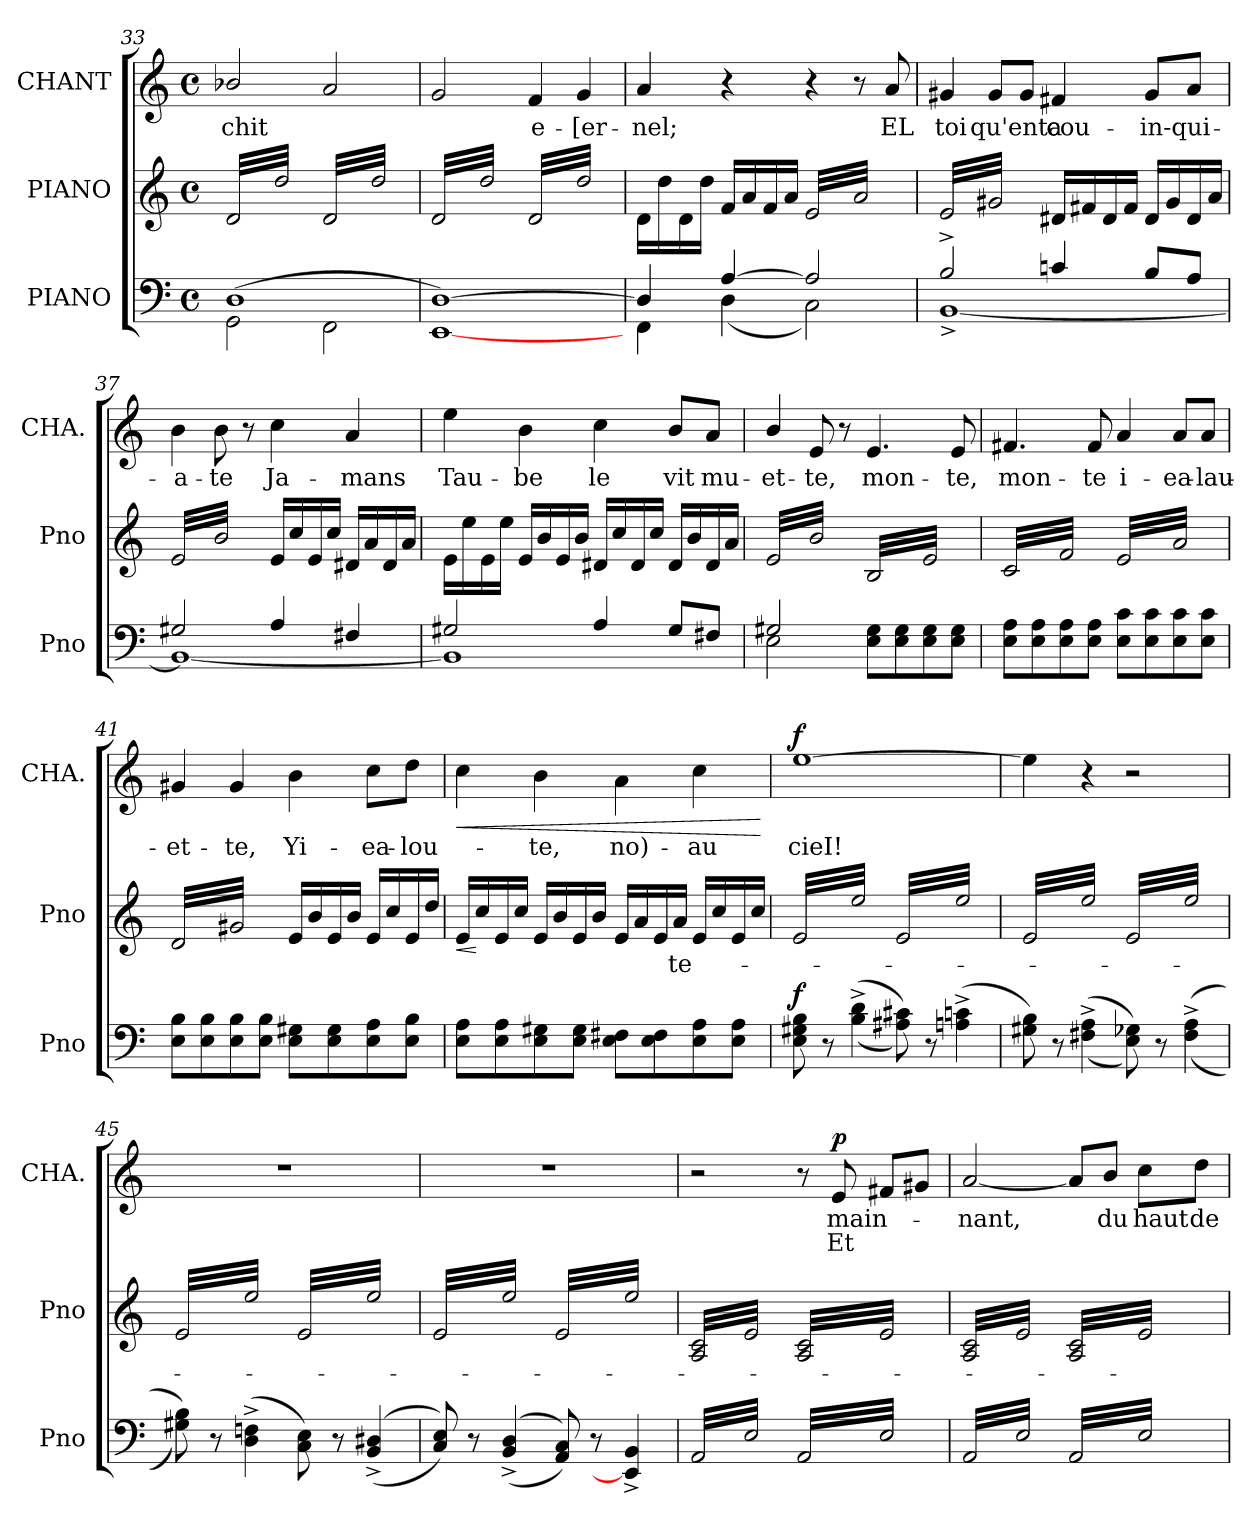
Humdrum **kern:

**kern	**dynam	**kern	**text	**dynam	**kern	**text	**text	**dynam
*part3	*part3	*part2	*part2	*part2	*part1	*part1	*part1	*part1
*staff3	*staff3	*staff2	*staff2	*staff2	*staff1	*staff1	*staff1	*staff1
*I"PIANO	*	*I"PIANO	*	*	*I"CHANT	*	*	*
*I'Pno	*	*I'Pno	*	*	*I'CHA.	*	*	*
*clefF4	*	*clefG2	*	*	*clefG2	*	*	*
*k[]	*	*k[]	*	*	*k[]	*	*	*
*M4/4	*	*M4/4	*	*	*M4/4	*	*	*
*met(c)	*	*met(c)	*	*	*met(c)	*	*	*
=33	=33	=33	=33	=33	=33	=33	=33	=33
*^	*	*	*	*	*	*	*	*
!	!	!	!	!	!	!	!LO:LY:b	!	!
*	*	*	*tremolo	*	*	*	*	*	*
(>1D	2GG\	.	32d/LLL	.	.	2b-X/	-chit	.	.
.	.	.	32dd\	.	.	.	.	.	.
.	.	.	32d/	.	.	.	.	.	.
.	.	.	32dd\	.	.	.	.	.	.
.	.	.	32d/	.	.	.	.	.	.
.	.	.	32dd\	.	.	.	.	.	.
.	.	.	32d/	.	.	.	.	.	.
.	.	.	32dd\	.	.	.	.	.	.
.	.	.	32d/	.	.	.	.	.	.
.	.	.	32dd\	.	.	.	.	.	.
.	.	.	32d/	.	.	.	.	.	.
.	.	.	32dd\	.	.	.	.	.	.
.	.	.	32d/	.	.	.	.	.	.
.	.	.	32dd\	.	.	.	.	.	.
.	.	.	32d/	.	.	.	.	.	.
.	.	.	32dd\JJJ	.	.	.	.	.	.
.	2FF\	.	32d/LLL	.	.	2a/	.	.	.
.	.	.	32dd\	.	.	.	.	.	.
.	.	.	32d/	.	.	.	.	.	.
.	.	.	32dd\	.	.	.	.	.	.
.	.	.	32d/	.	.	.	.	.	.
.	.	.	32dd\	.	.	.	.	.	.
.	.	.	32d/	.	.	.	.	.	.
.	.	.	32dd\	.	.	.	.	.	.
.	.	.	32d/	.	.	.	.	.	.
.	.	.	32dd\	.	.	.	.	.	.
.	.	.	32d/	.	.	.	.	.	.
.	.	.	32dd\	.	.	.	.	.	.
.	.	.	32d/	.	.	.	.	.	.
.	.	.	32dd\	.	.	.	.	.	.
.	.	.	32d/	.	.	.	.	.	.
.	.	.	32dd\JJJ	.	.	.	.	.	.
*v	*v	*	*	*	*	*	*	*	*
=34	=34	=34	=34	=34	=34	=34	=34	=34
[1EE [1D)	.	32d/LLL	.	.	2g/	.	.	.
.	.	32dd\	.	.	.	.	.	.
.	.	32d/	.	.	.	.	.	.
.	.	32dd\	.	.	.	.	.	.
.	.	32d/	.	.	.	.	.	.
.	.	32dd\	.	.	.	.	.	.
.	.	32d/	.	.	.	.	.	.
.	.	32dd\	.	.	.	.	.	.
.	.	32d/	.	.	.	.	.	.
.	.	32dd\	.	.	.	.	.	.
.	.	32d/	.	.	.	.	.	.
.	.	32dd\	.	.	.	.	.	.
.	.	32d/	.	.	.	.	.	.
.	.	32dd\	.	.	.	.	.	.
.	.	32d/	.	.	.	.	.	.
.	.	32dd\JJJ	.	.	.	.	.	.
!	!	!	!	!	!	!LO:LY:b	!	!
.	.	32d/LLL	.	.	4f/	e-	.	.
.	.	32dd\	.	.	.	.	.	.
.	.	32d/	.	.	.	.	.	.
.	.	32dd\	.	.	.	.	.	.
.	.	32d/	.	.	.	.	.	.
.	.	32dd\	.	.	.	.	.	.
.	.	32d/	.	.	.	.	.	.
.	.	32dd\	.	.	.	.	.	.
!	!	!	!	!	!	!LO:LY:b	!	!
.	.	32d/	.	.	4g/	-[er-	.	.
.	.	32dd\	.	.	.	.	.	.
.	.	32d/	.	.	.	.	.	.
.	.	32dd\	.	.	.	.	.	.
.	.	32d/	.	.	.	.	.	.
.	.	32dd\	.	.	.	.	.	.
.	.	32d/	.	.	.	.	.	.
.	.	32dd\JJJ	.	.	.	.	.	.
*	*	*Xtremolo	*	*	*	*	*	*
!!LO:LB:g=z
=35	=35	=35	=35	=35	=35	=35	=35	=35
*^	*	*	*	*	*	*	*	*
!	!	!	!	!	!	!	!LO:LY:b	!	!
4D/]	4FF\	.	16d\LL	.	.	4a/	-nel;	.	.
.	.	.	.	.	.	.	.	.	.
.	.	.	16dd\	.	.	.	.	.	.
.	.	.	.	.	.	.	.	.	.
.	.	.	16d\	.	.	.	.	.	.
.	.	.	.	.	.	.	.	.	.
.	.	.	16dd\JJ	.	.	.	.	.	.
.	.	.	.	.	.	.	.	.	.
[4A/	(<4D\	.	16f/LL	.	.	4r	.	.	.
.	.	.	16a/	.	.	.	.	.	.
.	.	.	16f/	.	.	.	.	.	.
.	.	.	16a/JJ	.	.	.	.	.	.
*	*	*	*tremolo	*	*	*	*	*	*
2A/]	2C\)	.	32e/LLL	.	.	4r	.	.	.
.	.	.	32a/	.	.	.	.	.	.
.	.	.	32e/	.	.	.	.	.	.
.	.	.	32a/	.	.	.	.	.	.
.	.	.	32e/	.	.	.	.	.	.
.	.	.	32a/	.	.	.	.	.	.
.	.	.	32e/	.	.	.	.	.	.
.	.	.	32a/	.	.	.	.	.	.
.	.	.	32e/	.	.	8r	.	.	.
.	.	.	32a/	.	.	.	.	.	.
.	.	.	32e/	.	.	.	.	.	.
.	.	.	32a/	.	.	.	.	.	.
!	!	!	!	!	!	!	!LO:LY:b	!	!
.	.	.	32e/	.	.	8a/	EL	.	.
.	.	.	32a/	.	.	.	.	.	.
.	.	.	32e/	.	.	.	.	.	.
.	.	.	32a/JJJ	.	.	.	.	.	.
=36	=36	=36	=36	=36	=36	=36	=36	=36	=36
!	!	!	!	!	!	!	!LO:LY:b	!	!
2B^/	[1BB^	.	32e/LLL	.	.	4g#X/	toi	.	.
.	.	.	32g#X/	.	.	.	.	.	.
.	.	.	32e/	.	.	.	.	.	.
.	.	.	32g#X/	.	.	.	.	.	.
.	.	.	32e/	.	.	.	.	.	.
.	.	.	32g#X/	.	.	.	.	.	.
.	.	.	32e/	.	.	.	.	.	.
.	.	.	32g#X/	.	.	.	.	.	.
!	!	!	!	!	!	!	!LO:LY:b	!	!
.	.	.	32e/	.	.	8g#/L	qu'enta	.	.
.	.	.	32g#X/	.	.	.	.	.	.
.	.	.	32e/	.	.	.	.	.	.
.	.	.	32g#X/	.	.	.	.	.	.
.	.	.	32e/	.	.	8g#/J	.	.	.
.	.	.	32g#X/	.	.	.	.	.	.
.	.	.	32e/	.	.	.	.	.	.
.	.	.	32g#X/JJJ	.	.	.	.	.	.
*	*	*	*Xtremolo	*	*	*	*	*	*
!	!	!	!	!	!	!	!LO:LY:b	!	!
4cn/	.	.	16d#X/LL	.	.	4f#X/	cou-	.	.
.	.	.	.	.	.	.	.	.	.
.	.	.	16f#X/	.	.	.	.	.	.
.	.	.	.	.	.	.	.	.	.
.	.	.	16d#/	.	.	.	.	.	.
.	.	.	.	.	.	.	.	.	.
.	.	.	16f#/JJ	.	.	.	.	.	.
.	.	.	.	.	.	.	.	.	.
!	!	!	!	!	!	!	!LO:LY:b	!	!
8B/L	.	.	16d#/LL	.	.	8g#/L	-in-qui-	.	.
.	.	.	16g#/	.	.	.	.	.	.
8A/J	.	.	16d#/	.	.	8a/J	.	.	.
.	.	.	16a/JJ	.	.	.	.	.	.
=37	=37	=37	=37	=37	=37	=37	=37	=37	=37
!	!	!	!	!	!	!	!LO:LY:b	!	!
*	*	*	*tremolo	*	*	*	*	*	*
2G#X/	1BB_	.	32e/LLL	.	.	4b\	-a-	.	.
.	.	.	32b\	.	.	.	.	.	.
.	.	.	32e/	.	.	.	.	.	.
.	.	.	32b\	.	.	.	.	.	.
.	.	.	32e/	.	.	.	.	.	.
.	.	.	32b\	.	.	.	.	.	.
.	.	.	32e/	.	.	.	.	.	.
.	.	.	32b\	.	.	.	.	.	.
!	!	!	!	!	!	!	!LO:LY:b	!	!
.	.	.	32e/	.	.	8b\	-te	.	.
.	.	.	32b\	.	.	.	.	.	.
.	.	.	32e/	.	.	.	.	.	.
.	.	.	32b\	.	.	.	.	.	.
.	.	.	32e/	.	.	8r	.	.	.
.	.	.	32b\	.	.	.	.	.	.
.	.	.	32e/	.	.	.	.	.	.
.	.	.	32b\JJJ	.	.	.	.	.	.
*	*	*	*Xtremolo	*	*	*	*	*	*
!	!	!	!	!	!	!	!LO:LY:b	!	!
4A/	.	.	16e/LL	.	.	4cc\	Ja-	.	.
.	.	.	.	.	.	.	.	.	.
.	.	.	16cc/	.	.	.	.	.	.
.	.	.	.	.	.	.	.	.	.
.	.	.	16e/	.	.	.	.	.	.
.	.	.	.	.	.	.	.	.	.
.	.	.	16cc/JJ	.	.	.	.	.	.
.	.	.	.	.	.	.	.	.	.
!	!	!	!	!	!	!	!LO:LY:b	!	!
4F#X/	.	.	16d#X/LL	.	.	4a/	-mans	.	.
.	.	.	16a/	.	.	.	.	.	.
.	.	.	16d#/	.	.	.	.	.	.
.	.	.	16a/JJ	.	.	.	.	.	.
!!LO:LB:g=z
=38	=38	=38	=38	=38	=38	=38	=38	=38	=38
!	!	!	!	!	!	!	!LO:LY:b	!	!
2G#X/	1BB]	.	16e\LL	.	.	4ee\	Tau-	.	.
.	.	.	16ee\	.	.	.	.	.	.
.	.	.	16e\	.	.	.	.	.	.
.	.	.	16ee\JJ	.	.	.	.	.	.
!	!	!	!	!	!	!	!LO:LY:b	!	!
.	.	.	16e/LL	.	.	4b\	-be	.	.
.	.	.	16b/	.	.	.	.	.	.
.	.	.	16e/	.	.	.	.	.	.
.	.	.	16b/JJ	.	.	.	.	.	.
!	!	!	!	!	!	!	!LO:LY:b	!	!
4A/	.	.	16d#X/LL	.	.	4cc\	le	.	.
.	.	.	16cc/	.	.	.	.	.	.
.	.	.	16d#/	.	.	.	.	.	.
.	.	.	16cc/JJ	.	.	.	.	.	.
!	!	!	!	!	!	!	!LO:LY:b	!	!
8G#/L	.	.	16d#/LL	.	.	8b/L	vit	.	.
.	.	.	16b/	.	.	.	.	.	.
!	!	!	!	!	!	!	!LO:LY:b	!	!
8F#X/J	.	.	16d#/	.	.	8a/J	mu-	.	.
.	.	.	16a/JJ	.	.	.	.	.	.
=39	=39	=39	=39	=39	=39	=39	=39	=39	=39
!	!	!	!	!	!	!	!LO:LY:b	!	!
*	*	*	*tremolo	*	*	*	*	*	*
2G#X/	2E\	.	32e/LLL	.	.	4b/	-et-	.	.
.	.	.	32b\	.	.	.	.	.	.
.	.	.	32e/	.	.	.	.	.	.
.	.	.	32b\	.	.	.	.	.	.
.	.	.	32e/	.	.	.	.	.	.
.	.	.	32b\	.	.	.	.	.	.
.	.	.	32e/	.	.	.	.	.	.
.	.	.	32b\	.	.	.	.	.	.
!	!	!	!	!	!	!	!LO:LY:b	!	!
.	.	.	32e/	.	.	8e/	-te,	.	.
.	.	.	32b\	.	.	.	.	.	.
.	.	.	32e/	.	.	.	.	.	.
.	.	.	32b\	.	.	.	.	.	.
.	.	.	32e/	.	.	8r	.	.	.
.	.	.	32b\	.	.	.	.	.	.
.	.	.	32e/	.	.	.	.	.	.
.	.	.	32b\JJJ	.	.	.	.	.	.
!	!	!	!	!	!	!	!LO:LY:b	!	!
8E\ 8G#\L	2ryy	.	32B/LLL	.	.	4.e/	mon-	.	.
.	.	.	32e/	.	.	.	.	.	.
.	.	.	32B/	.	.	.	.	.	.
.	.	.	32e/	.	.	.	.	.	.
8E\ 8G#\	.	.	32B/	.	.	.	.	.	.
.	.	.	32e/	.	.	.	.	.	.
.	.	.	32B/	.	.	.	.	.	.
.	.	.	32e/	.	.	.	.	.	.
8E\ 8G#\	.	.	32B/	.	.	.	.	.	.
.	.	.	32e/	.	.	.	.	.	.
.	.	.	32B/	.	.	.	.	.	.
.	.	.	32e/	.	.	.	.	.	.
!	!	!	!	!	!	!	!LO:LY:b	!	!
8E\ 8G#\J	.	.	32B/	.	.	8e/	-te,	.	.
.	.	.	32e/	.	.	.	.	.	.
.	.	.	32B/	.	.	.	.	.	.
.	.	.	32e/JJJ	.	.	.	.	.	.
*v	*v	*	*	*	*	*	*	*	*
=40	=40	=40	=40	=40	=40	=40	=40	=40
!	!	!	!	!	!	!LO:LY:b	!	!
8E\ 8A\L	.	32c/LLL	.	.	4.f#X/	mon-	.	.
.	.	32f/	.	.	.	.	.	.
.	.	32c/	.	.	.	.	.	.
.	.	32f/	.	.	.	.	.	.
8E\ 8A\	.	32c/	.	.	.	.	.	.
.	.	32f/	.	.	.	.	.	.
.	.	32c/	.	.	.	.	.	.
.	.	32f/	.	.	.	.	.	.
8E\ 8A\	.	32c/	.	.	.	.	.	.
.	.	32f/	.	.	.	.	.	.
.	.	32c/	.	.	.	.	.	.
.	.	32f/	.	.	.	.	.	.
!	!	!	!	!	!	!LO:LY:b	!	!
8E\ 8A\J	.	32c/	.	.	8f#/	-te	.	.
.	.	32f/	.	.	.	.	.	.
.	.	32c/	.	.	.	.	.	.
.	.	32f/JJJ	.	.	.	.	.	.
!	!	!	!	!	!	!LO:LY:b	!	!
8E\ 8c\L	.	32e/LLL	.	.	4a/	i-	.	.
.	.	32a/	.	.	.	.	.	.
.	.	32e/	.	.	.	.	.	.
.	.	32a/	.	.	.	.	.	.
8E\ 8c\	.	32e/	.	.	.	.	.	.
.	.	32a/	.	.	.	.	.	.
.	.	32e/	.	.	.	.	.	.
.	.	32a/	.	.	.	.	.	.
!	!	!	!	!	!	!LO:LY:b	!	!
8E\ 8c\	.	32e/	.	.	8a/L	-ea-	.	.
.	.	32a/	.	.	.	.	.	.
.	.	32e/	.	.	.	.	.	.
.	.	32a/	.	.	.	.	.	.
!	!	!	!	!	!	!LO:LY:b	!	!
8E\ 8c\J	.	32e/	.	.	8a/J	-lau-	.	.
.	.	32a/	.	.	.	.	.	.
.	.	32e/	.	.	.	.	.	.
.	.	32a/JJJ	.	.	.	.	.	.
!!LO:LB:g=z
=41	=41	=41	=41	=41	=41	=41	=41	=41
!	!	!	!	!	!	!LO:LY:b	!	!
8E\ 8B\L	.	32d/LLL	.	.	4g#X/	-et-	.	.
.	.	32g#X/	.	.	.	.	.	.
.	.	32d/	.	.	.	.	.	.
.	.	32g#X/	.	.	.	.	.	.
8E\ 8B\	.	32d/	.	.	.	.	.	.
.	.	32g#X/	.	.	.	.	.	.
.	.	32d/	.	.	.	.	.	.
.	.	32g#X/	.	.	.	.	.	.
!	!	!	!	!	!	!LO:LY:b	!	!
8E\ 8B\	.	32d/	.	.	4g#/	-te,	.	.
.	.	32g#X/	.	.	.	.	.	.
.	.	32d/	.	.	.	.	.	.
.	.	32g#X/	.	.	.	.	.	.
8E\ 8B\J	.	32d/	.	.	.	.	.	.
.	.	32g#X/	.	.	.	.	.	.
.	.	32d/	.	.	.	.	.	.
.	.	32g#X/JJJ	.	.	.	.	.	.
*	*	*Xtremolo	*	*	*	*	*	*
!	!	!	!	!	!	!LO:LY:b	!	!
8E\ 8G#X\L	.	16e/LL	.	.	4b\	Yi-	.	.
.	.	.	.	.	.	.	.	.
.	.	16b/	.	.	.	.	.	.
.	.	.	.	.	.	.	.	.
8E\ 8G#\	.	16e/	.	.	.	.	.	.
.	.	.	.	.	.	.	.	.
.	.	16b/JJ	.	.	.	.	.	.
.	.	.	.	.	.	.	.	.
!	!	!	!	!	!	!LO:LY:b	!	!
8E\ 8A\	.	16e/LL	.	.	8cc\L	-ea-	.	.
.	.	16cc/	.	.	.	.	.	.
!	!	!	!	!	!	!LO:LY:b	!	!
8E\ 8B\J	.	16e/	.	.	8dd\J	-lou-	.	.
.	.	16dd/JJ	.	.	.	.	.	.
=42	=42	=42	=42	=42	=42	=42	=42	=42
!	!	!	!	!LO:HP:b	!	!	!	!LO:HP:b
8E\ 8A\L	.	16e/LL	.	<	4cc\	.	.	<
.	.	16cc/	.	[	.	.	.	.
8E\ 8A\	.	16e/	.	.	.	.	.	.
.	.	16cc/JJ	.	.	.	.	.	.
!	!	!	!	!	!	!LO:LY:b	!	!
8E\ 8G#X\	.	16e/LL	.	.	4b\	-te,	.	.
.	.	16b/	.	.	.	.	.	.
8E\ 8G#\J	.	16e/	.	.	.	.	.	.
.	.	16b/JJ	.	.	.	.	.	.
!	!	!	!	!	!	!LO:LY:b	!	!
8E\ 8F#X\L	.	16e/LL	.	.	4a\	no)-	.	.
.	.	16a/	.	.	.	.	.	.
8E\ 8F#\	.	16e/	.	.	.	.	.	.
!	!	!	!LO:LY:b	!	!	!	!	!
.	.	16a/JJ	te-	.	.	.	.	.
!	!	!	!	!	!	!LO:LY:b	!	!
8E\ 8A\	.	16e/LL	.	.	4cc\	-au	.	.
.	.	16cc/	.	.	.	.	.	.
8E\ 8A\J	.	16e/	.	.	.	.	.	.
.	.	16cc/JJ	.	.	.	.	.	.
.	.	.	.	.	.	.	.	[
=43	=43	=43	=43	=43	=43	=43	=43	=43
!	!LO:DY:a	!	!	!	!	!LO:LY:b	!	!LO:DY:a
*	*	*tremolo	*	*	*	*	*	*
8E\ 8G#X\ 8B\	f	32e/LLL	.	.	[1ee	cieI!	.	f
.	.	32ee\	.	.	.	.	.	.
.	.	32e/	.	.	.	.	.	.
.	.	32ee\	.	.	.	.	.	.
8r	.	32e/	.	.	.	.	.	.
.	.	32ee\	.	.	.	.	.	.
.	.	32e/	.	.	.	.	.	.
.	.	32ee\	.	.	.	.	.	.
(>(<4B\^ 4d\^	.	32e/	.	.	.	.	.	.
.	.	32ee\	.	.	.	.	.	.
.	.	32e/	.	.	.	.	.	.
.	.	32ee\	.	.	.	.	.	.
.	.	32e/	.	.	.	.	.	.
.	.	32ee\	.	.	.	.	.	.
.	.	32e/	.	.	.	.	.	.
.	.	32ee\JJJ	.	.	.	.	.	.
8A#X\ 8c#X\))	.	32e/LLL	.	.	.	.	.	.
.	.	32ee\	.	.	.	.	.	.
.	.	32e/	.	.	.	.	.	.
.	.	32ee\	.	.	.	.	.	.
8r	.	32e/	.	.	.	.	.	.
.	.	32ee\	.	.	.	.	.	.
.	.	32e/	.	.	.	.	.	.
.	.	32ee\	.	.	.	.	.	.
(>4An\^ 4cn\^	.	32e/	.	.	.	.	.	.
.	.	32ee\	.	.	.	.	.	.
.	.	32e/	.	.	.	.	.	.
.	.	32ee\	.	.	.	.	.	.
.	.	32e/	.	.	.	.	.	.
.	.	32ee\	.	.	.	.	.	.
.	.	32e/	.	.	.	.	.	.
.	.	32ee\JJJ	.	.	.	.	.	.
=44	=44	=44	=44	=44	=44	=44	=44	=44
8G#X\ 8B\)	.	32e/LLL	.	.	4ee\]	.	.	.
.	.	32ee\	.	.	.	.	.	.
.	.	32e/	.	.	.	.	.	.
.	.	32ee\	.	.	.	.	.	.
8r	.	32e/	.	.	.	.	.	.
.	.	32ee\	.	.	.	.	.	.
.	.	32e/	.	.	.	.	.	.
.	.	32ee\	.	.	.	.	.	.
(>(<4F#X\^ 4A\^	.	32e/	.	.	4r	.	.	.
.	.	32ee\	.	.	.	.	.	.
.	.	32e/	.	.	.	.	.	.
.	.	32ee\	.	.	.	.	.	.
.	.	32e/	.	.	.	.	.	.
.	.	32ee\	.	.	.	.	.	.
.	.	32e/	.	.	.	.	.	.
.	.	32ee\JJJ	.	.	.	.	.	.
8E\ 8G-X\))	.	32e/LLL	.	.	2r	.	.	.
.	.	32ee\	.	.	.	.	.	.
.	.	32e/	.	.	.	.	.	.
.	.	32ee\	.	.	.	.	.	.
8r	.	32e/	.	.	.	.	.	.
.	.	32ee\	.	.	.	.	.	.
.	.	32e/	.	.	.	.	.	.
.	.	32ee\	.	.	.	.	.	.
(>(<4F#\^ 4A\^	.	32e/	.	.	.	.	.	.
.	.	32ee\	.	.	.	.	.	.
.	.	32e/	.	.	.	.	.	.
.	.	32ee\	.	.	.	.	.	.
.	.	32e/	.	.	.	.	.	.
.	.	32ee\	.	.	.	.	.	.
.	.	32e/	.	.	.	.	.	.
.	.	32ee\JJJ	.	.	.	.	.	.
!!LO:LB:g=z
=45	=45	=45	=45	=45	=45	=45	=45	=45
8G#X\ 8B\))	.	32e/LLL	.	.	1r	.	.	.
.	.	32ee\	.	.	.	.	.	.
.	.	32e/	.	.	.	.	.	.
.	.	32ee\	.	.	.	.	.	.
8r	.	32e/	.	.	.	.	.	.
.	.	32ee\	.	.	.	.	.	.
.	.	32e/	.	.	.	.	.	.
.	.	32ee\	.	.	.	.	.	.
(>4D\^ 4Fn\^	.	32e/	.	.	.	.	.	.
.	.	32ee\	.	.	.	.	.	.
.	.	32e/	.	.	.	.	.	.
.	.	32ee\	.	.	.	.	.	.
.	.	32e/	.	.	.	.	.	.
.	.	32ee\	.	.	.	.	.	.
.	.	32e/	.	.	.	.	.	.
.	.	32ee\JJJ	.	.	.	.	.	.
8C\ 8E\)	.	32e/LLL	.	.	.	.	.	.
.	.	32ee\	.	.	.	.	.	.
.	.	32e/	.	.	.	.	.	.
.	.	32ee\	.	.	.	.	.	.
8r	.	32e/	.	.	.	.	.	.
.	.	32ee\	.	.	.	.	.	.
.	.	32e/	.	.	.	.	.	.
.	.	32ee\	.	.	.	.	.	.
(<(>4BB/^ 4D#X/^	.	32e/	.	.	.	.	.	.
.	.	32ee\	.	.	.	.	.	.
.	.	32e/	.	.	.	.	.	.
.	.	32ee\	.	.	.	.	.	.
.	.	32e/	.	.	.	.	.	.
.	.	32ee\	.	.	.	.	.	.
.	.	32e/	.	.	.	.	.	.
.	.	32ee\JJJ	.	.	.	.	.	.
=46	=46	=46	=46	=46	=46	=46	=46	=46
8C/ 8E/))	.	32e/LLL	.	.	1r	.	.	.
.	.	32ee\	.	.	.	.	.	.
.	.	32e/	.	.	.	.	.	.
.	.	32ee\	.	.	.	.	.	.
8r	.	32e/	.	.	.	.	.	.
.	.	32ee\	.	.	.	.	.	.
.	.	32e/	.	.	.	.	.	.
.	.	32ee\	.	.	.	.	.	.
(<(>4BB/^ 4D/^	.	32e/	.	.	.	.	.	.
.	.	32ee\	.	.	.	.	.	.
.	.	32e/	.	.	.	.	.	.
.	.	32ee\	.	.	.	.	.	.
.	.	32e/	.	.	.	.	.	.
.	.	32ee\	.	.	.	.	.	.
.	.	32e/	.	.	.	.	.	.
.	.	32ee\JJJ	.	.	.	.	.	.
8AA/ 8C/))	.	32e/LLL	.	.	.	.	.	.
.	.	32ee\	.	.	.	.	.	.
.	.	32e/	.	.	.	.	.	.
.	.	32ee\	.	.	.	.	.	.
8r	.	32e/	.	.	.	.	.	.
.	.	32ee\	.	.	.	.	.	.
.	.	32e/	.	.	.	.	.	.
.	.	32ee\	.	.	.	.	.	.
(<(>4EE/]^ 4BB/^	.	32e/	.	.	.	.	.	.
.	.	32ee\	.	.	.	.	.	.
.	.	32e/	.	.	.	.	.	.
.	.	32ee\	.	.	.	.	.	.
.	.	32e/	.	.	.	.	.	.
.	.	32ee\	.	.	.	.	.	.
.	.	32e/	.	.	.	.	.	.
.	.	32ee\JJJ	.	.	.	.	.	.
=47	=47	=47	=47	=47	=47	=47	=47	=47
*tremolo	*	*	*	*	*	*	*	*
32AA/LLL	.	32A/ 32c/LLL	.	.	2r	.	.	.
32E\	.	32e/	.	.	.	.	.	.
32AA/	.	32A/ 32c/	.	.	.	.	.	.
32E\	.	32e/	.	.	.	.	.	.
32AA/	.	32A/ 32c/	.	.	.	.	.	.
32E\	.	32e/	.	.	.	.	.	.
32AA/	.	32A/ 32c/	.	.	.	.	.	.
32E\	.	32e/	.	.	.	.	.	.
32AA/	.	32A/ 32c/	.	.	.	.	.	.
32E\	.	32e/	.	.	.	.	.	.
32AA/	.	32A/ 32c/	.	.	.	.	.	.
32E\	.	32e/	.	.	.	.	.	.
32AA/	.	32A/ 32c/	.	.	.	.	.	.
32E\	.	32e/	.	.	.	.	.	.
32AA/	.	32A/ 32c/	.	.	.	.	.	.
32E\JJJ	.	32e/JJJ	.	.	.	.	.	.
32AA/LLL	.	32A/ 32c/LLL	.	.	8r	.	.	.
32E\	.	32e/	.	.	.	.	.	.
32AA/	.	32A/ 32c/	.	.	.	.	.	.
32E\	.	32e/	.	.	.	.	.	.
!	!	!	!	!	!	!LO:LY:b	!LO:LY:b	!LO:DY:a
32AA/	.	32A/ 32c/	.	.	8e/	main-	Et	p
32E\	.	32e/	.	.	.	.	.	.
32AA/	.	32A/ 32c/	.	.	.	.	.	.
32E\	.	32e/	.	.	.	.	.	.
32AA/	.	32A/ 32c/	.	.	8f#X/L	.	.	.
32E\	.	32e/	.	.	.	.	.	.
32AA/	.	32A/ 32c/	.	.	.	.	.	.
32E\	.	32e/	.	.	.	.	.	.
32AA/	.	32A/ 32c/	.	.	8g#X/J	.	.	.
32E\	.	32e/	.	.	.	.	.	.
32AA/	.	32A/ 32c/	.	.	.	.	.	.
32E\JJJ	.	32e/JJJ	.	.	.	.	.	.
=48	=48	=48	=48	=48	=48	=48	=48	=48
!	!	!	!	!	!	!LO:LY:b	!	!
32AA/LLL	.	32A/ 32c/LLL	.	.	[2a/	-nant,	.	.
32E\	.	32e/	.	.	.	.	.	.
32AA/	.	32A/ 32c/	.	.	.	.	.	.
32E\	.	32e/	.	.	.	.	.	.
32AA/	.	32A/ 32c/	.	.	.	.	.	.
32E\	.	32e/	.	.	.	.	.	.
32AA/	.	32A/ 32c/	.	.	.	.	.	.
32E\	.	32e/	.	.	.	.	.	.
32AA/	.	32A/ 32c/	.	.	.	.	.	.
32E\	.	32e/	.	.	.	.	.	.
32AA/	.	32A/ 32c/	.	.	.	.	.	.
32E\	.	32e/	.	.	.	.	.	.
32AA/	.	32A/ 32c/	.	.	.	.	.	.
32E\	.	32e/	.	.	.	.	.	.
32AA/	.	32A/ 32c/	.	.	.	.	.	.
32E\JJJ	.	32e/JJJ	.	.	.	.	.	.
32AA/LLL	.	32A/ 32c/LLL	.	.	8a/L]	.	.	.
32E\	.	32e/	.	.	.	.	.	.
32AA/	.	32A/ 32c/	.	.	.	.	.	.
32E\	.	32e/	.	.	.	.	.	.
!	!	!	!	!	!	!LO:LY:b	!	!
32AA/	.	32A/ 32c/	.	.	8b/J	du	.	.
32E\	.	32e/	.	.	.	.	.	.
32AA/	.	32A/ 32c/	.	.	.	.	.	.
32E\	.	32e/	.	.	.	.	.	.
!	!	!	!	!	!	!LO:LY:b	!	!
32AA/	.	32A/ 32c/	.	.	8cc\L	haut	.	.
32E\	.	32e/	.	.	.	.	.	.
32AA/	.	32A/ 32c/	.	.	.	.	.	.
32E\	.	32e/	.	.	.	.	.	.
!	!	!	!	!	!	!LO:LY:b	!	!
32AA/	.	32A/ 32c/	.	.	8dd\J	de	.	.
32E\	.	32e/	.	.	.	.	.	.
32AA/	.	32A/ 32c/	.	.	.	.	.	.
32E\JJJ	.	32e/JJJ	.	.	.	.	.	.
*	*	*Xtremolo	*	*	*	*	*	*
*Xtremolo	*	*	*	*	*	*	*	*
.	.	.	.	.	.	.	.	.
.	.	.	.	.	.	.	.	.
.	.	.	.	.	.	.	.	.
.	.	.	.	.	.	.	.	.
.	.	.	.	.	.	.	.	.
.	.	.	.	.	.	.	.	.
.	.	.	.	.	.	.	.	.
.	.	.	.	.	.	.	.	.
=	=	=	=	=	=	=	=	=
*-	*-	*-	*-	*-	*-	*-	*-	*-
